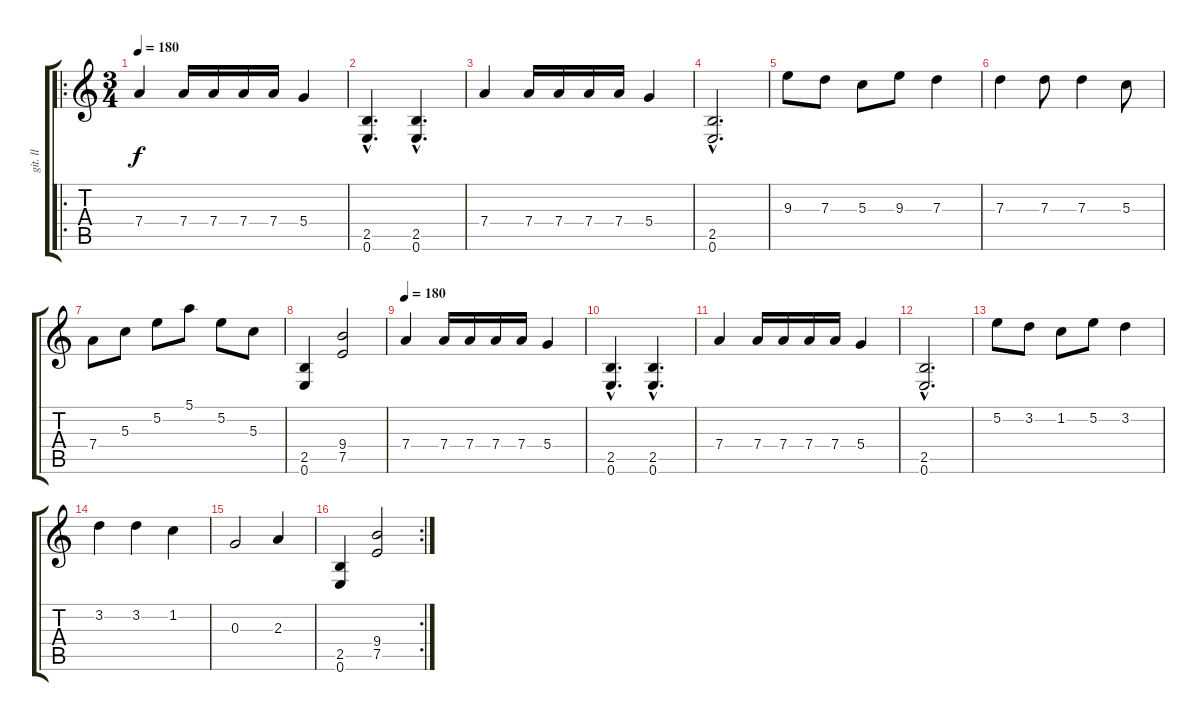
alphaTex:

\track ("git. ll" "git. ll") {instrument overdrivenguitar}
\staff {score tabs}
\tuning (E4 B3 G3 D3 A2 E2) {hide}
\ro
\ts (3 4)
\tempo 180
\clef g2
\ks c
7.4.4{dy f} 7.4.16 7.4.16 7.4.16 7.4.16 5.4.4 |
(2.5{hac} 0.6{hac}).4{d} (2.5{hac} 0.6{hac}).4{d} |
7.4.4 7.4.16 7.4.16 7.4.16 7.4.16 5.4.4 |
(2.5{hac} 0.6{hac}).2{d} |
9.3.8 7.3.8 5.3.8 9.3.8 7.3.4 |
7.3.4 7.3.8 7.3.4 5.3.8 |
7.4.8 5.3.8 5.2.8 5.1.8 5.2.8 5.3.8 |
(2.5 0.6).4 (9.4 7.5).2 |
\tempo 180
7.4.4 7.4.16 7.4.16 7.4.16 7.4.16 5.4.4 |
(2.5{hac} 0.6{hac}).4{d} (2.5{hac} 0.6{hac}).4{d} |
7.4.4 7.4.16 7.4.16 7.4.16 7.4.16 5.4.4 |
(2.5{hac} 0.6{hac}).2{d} |
5.2.8 3.2.8 1.2.8 5.2.8 3.2.4 |
3.2.4 3.2.4 1.2.4 |
0.3.2 2.3.4 |
\rc 2
(2.5 0.6).4 (9.4 7.5).2
